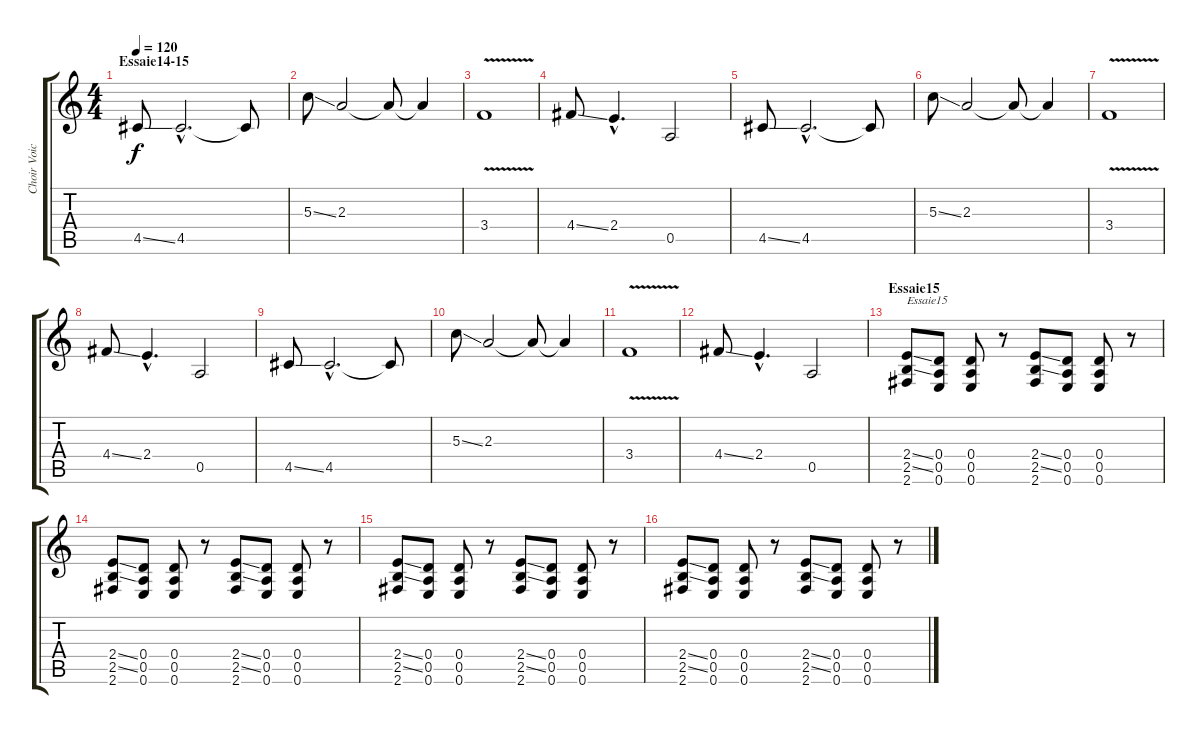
\track ("Choir Voice and Dist" "Choir Voic") {instrument distortionguitar}
\staff {score tabs}
\tuning (E4 B3 G3 D3 A2 E2) {hide}
\ts (4 4)
\section ("" "Essaie14-15")
\tempo 120
\clef g2
\ks c
4.5{ss}.8{dy f} 4.5{hac}.2{d} 4.5{t}.8 |
5.3{ss}.8 2.3.2 2.3{t}.8 2.3{t}.4 |
3.4{v}.1 |
4.4{ss}.8 2.4{hac}.4{d} 0.5.2 |
4.5{ss}.8 4.5{hac}.2{d} 4.5{t}.8 |
5.3{ss}.8 2.3.2 2.3{t}.8 2.3{t}.4 |
3.4{v}.1 |
4.4{ss}.8 2.4{hac}.4{d} 0.5.2 |
4.5{ss}.8 4.5{hac}.2{d} 4.5{t}.8 |
5.3{ss}.8 2.3.2 2.3{t}.8 2.3{t}.4 |
3.4{v}.1 |
4.4{ss}.8 2.4{hac}.4{d} 0.5.2 |
\section ("" "Essaie15")
(2.4{ss} 2.5{ss} 2.6).8{txt "Essaie15" instrument distortionguitar} (0.4 0.5 0.6).8 (0.4 0.5 0.6).8 r.8 (2.4{ss} 2.5{ss} 2.6).8 (0.4 0.5 0.6).8 (0.4 0.5 0.6).8 r.8 |
(2.4{ss} 2.5{ss} 2.6).8 (0.4 0.5 0.6).8 (0.4 0.5 0.6).8 r.8 (2.4{ss} 2.5{ss} 2.6).8 (0.4 0.5 0.6).8 (0.4 0.5 0.6).8 r.8 |
(2.4{ss} 2.5{ss} 2.6).8 (0.4 0.5 0.6).8 (0.4 0.5 0.6).8 r.8 (2.4{ss} 2.5{ss} 2.6).8 (0.4 0.5 0.6).8 (0.4 0.5 0.6).8 r.8 |
(2.4{ss} 2.5{ss} 2.6).8 (0.4 0.5 0.6).8 (0.4 0.5 0.6).8 r.8 (2.4{ss} 2.5{ss} 2.6).8 (0.4 0.5 0.6).8 (0.4 0.5 0.6).8 r.8
